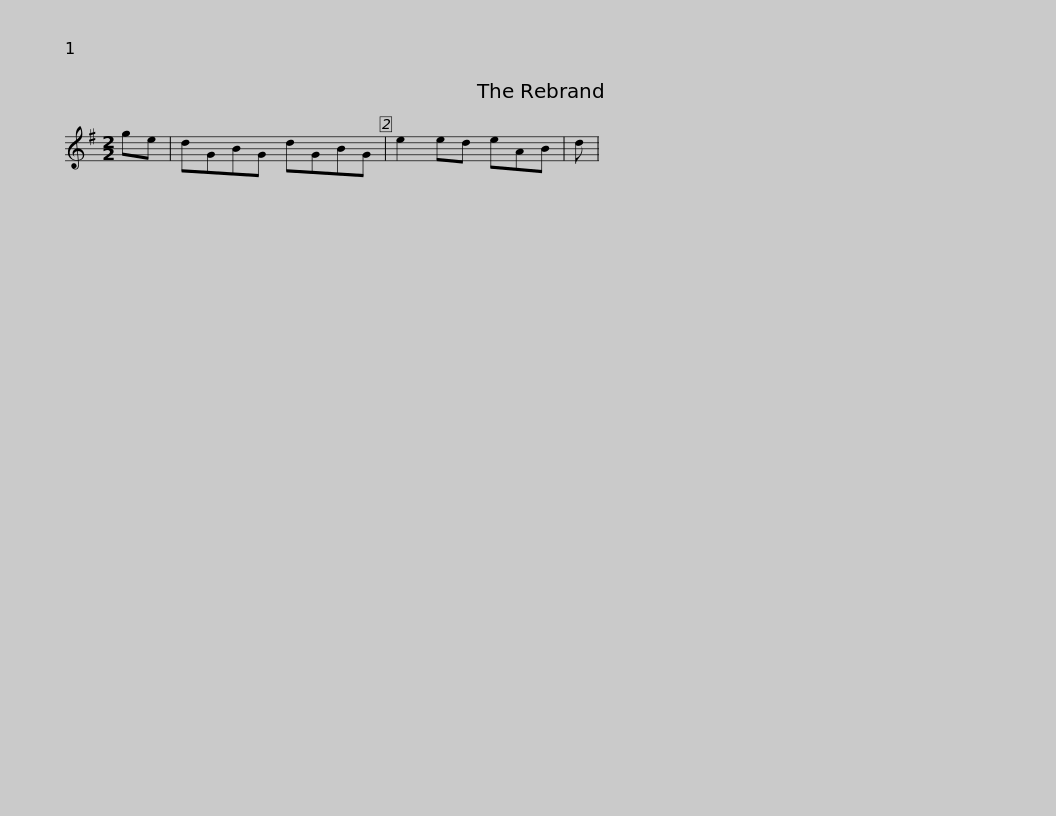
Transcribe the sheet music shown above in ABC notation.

X:1
L:1/8
M:2/2
I:linebreak $
K:G
V:1 treble
V:1
 ge | dGBG dGBG | e2 ed eAB | d | %4
